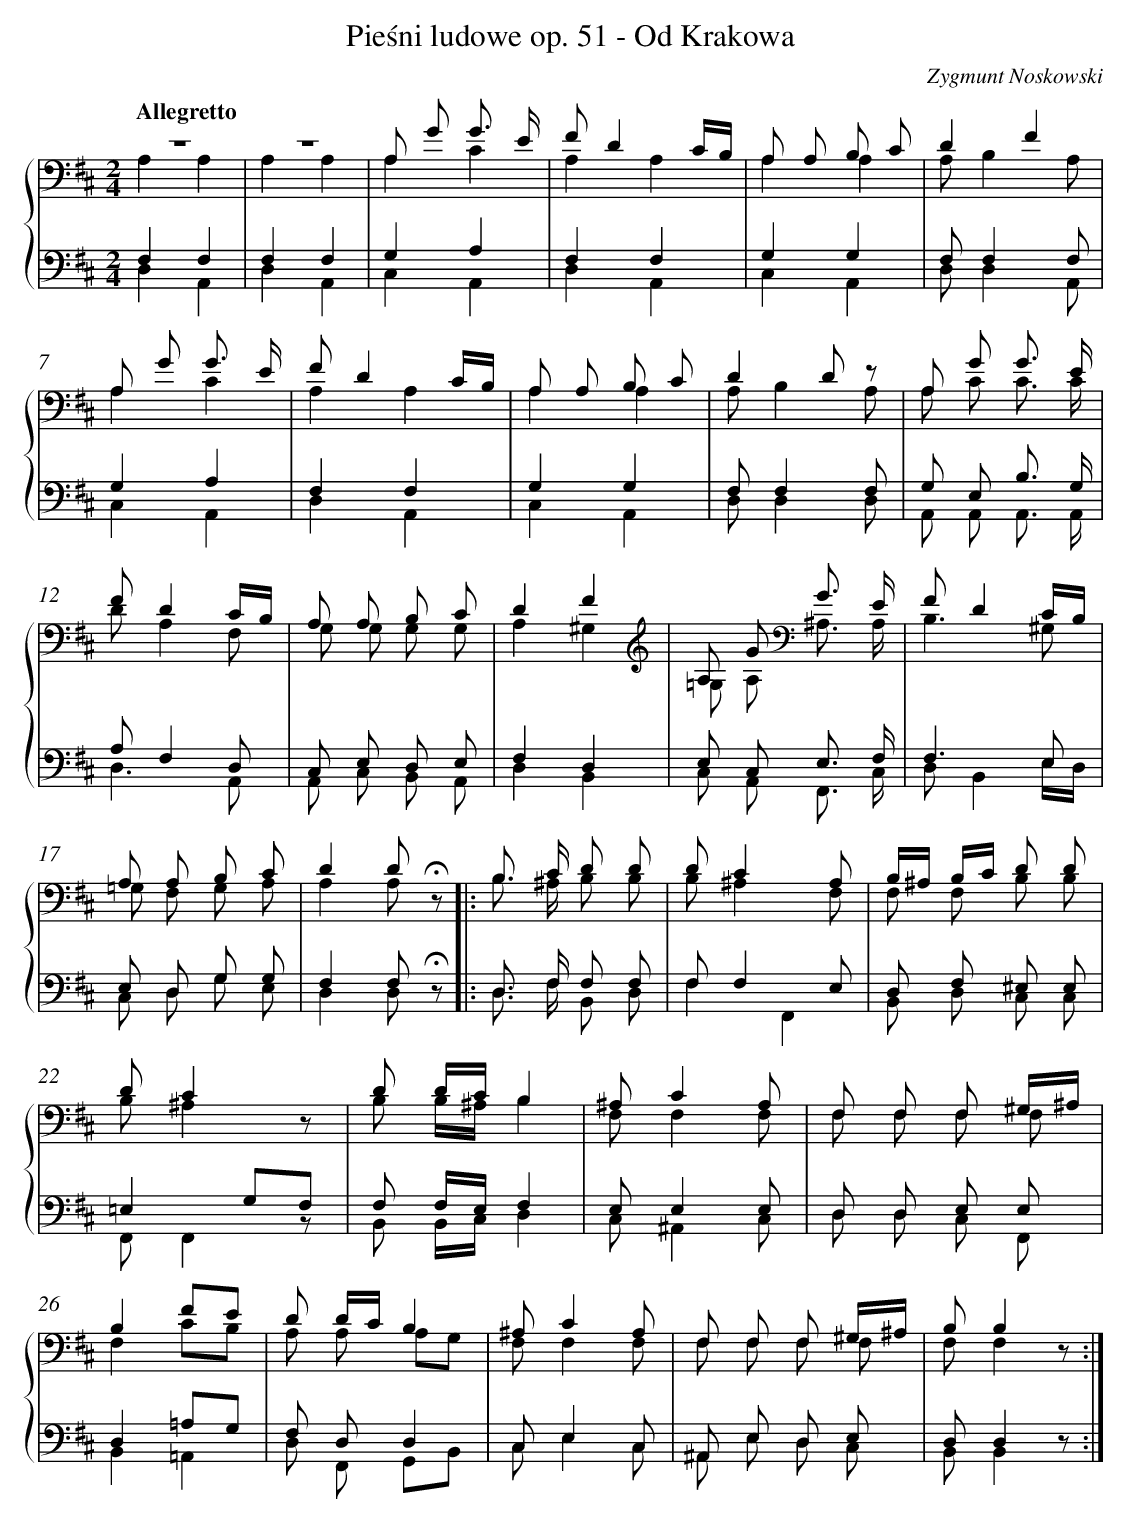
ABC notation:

X:1
T: Pieśni ludowe op. 51 - Od Krakowa
C: Zygmunt Noskowski
L: 1/8
M: 2/4
Q: "Allegretto"
%%staves {1 2}
V: 1
V: 2 clef=bass
K: D
[V:1] z4 & A,2A,2 |
[V:2] F,2F,2 & D,2A,,2 |
[V:1] z4 & A,2A,2 |
[V:2] F,2F,2 & D,2A,,2 |
[V:1] A, G G3/ E/ & A,2C2 |
[V:2] G,2A,2 & C,2A,,2 |
[V:1] FD2C/B,/ & A,2A,2 |
[V:2] F,2F,2 & D,2A,,2 |
[V:1] A, A, B, C & A,2A,2 |
[V:2] G,2G,2 & C,2A,,2 |
[V:1] D2F2 & A,B,2A, |
[V:2] F,F,2F, & D,D,2A,, |
[V:1] A, G G3/ E/ & A,2C2 |
[V:2] G,2A,2 & C,2A,,2 |
[V:1] FD2C/B,/ & A,2A,2 |
[V:2] F,2F,2 & D,2A,,2 |
[V:1] A, A, B, C & A,2A,2 |
[V:2] G,2G,2 & C,2A,,2 |
[V:1] D2D z & A,B,2A, |
[V:2] F,F,2F, & D,D,2D, |
[V:1] A, G G3/ E/ & A, C C3/ C/ |
[V:2] G, E, B,3/ G,/ & A,, A,, A,,3/ A,,/ |
[V:1] FD2C/B,/ & DA,2F, |
[V:2] A,F,2D, & D,3A,, |
[V:1] A, A, B, C & G, G, G, G, |
[V:2] C, E, D, E, & A,, C, B,, A,, |
[V:1] D2F2 & A,2^G,2 |
[V:2] F,2D,2 & D,2B,,2 |
[V:1] A, G G3/ E/ & =G, A, ^A,3/ A,/ |
[V:2] E, C, E,3/ F,/ & C, A,, F,,3/ C,/ |
[V:1] FD2C/B,/ & B,3^G, |
[V:2] F,3E, & D,B,,2E,/D,/ |
[V:1] A, A, B, C & =G, F, G, A, |
[V:2] E, D, G, G, & C, D, G, E, |
[V:1] D2D !fermata!z & A,2A, x ]|:
[V:2] F,2F, !fermata!z & D,2D, x ]|:
[V:1] B,> C D D & B,> ^A, B, B, |
[V:2] D,> F, F, F, & D,> F, B,, D, |
[V:1] DC2A, & B,^A,2F, |
[V:2] F,F,2E, & F,2F,,2 |
[V:1] B,/^A,/ B,/C/ D D & F, F, B, B, |
[V:2] D, F, ^E, E, & B,, D, C, C, |
[V:1] DC2z & B,^A,2x |
[V:2] =E,2G,F, & F,,F,,2z |
[V:1] D D/C/B,2 & B, B,/^A,/B,2 |
[V:2] F, F,/E,/F,2 & B,, B,,/C,/D,2 |
[V:1] ^A,C2A, & F,F,2F, |
[V:2] E,E,2E, & C,^A,,2C, |
[V:1] F, F, F, ^G,/^A,/ & F, F, F, F, |
[V:2] D, D, E, E, & D, D, C, F,, |
[V:1] B,2FE & F,2CB, |
[V:2] D,2=A,G, & B,,2=A,,2 |
[V:1] D D/C/B,2 & A, A, A,G, |
[V:2] F, D,D,2 & D, F,, G,,B,, |
[V:1] ^A,C2A, & F,F,2F, |
[V:2] C,E,2C, & C,E,2C, |
[V:1] F, F, F, ^G,/^A,/ & F, F, F, F, |
[V:2] ^A,, E, D, E, & ^A,, E, D, C, |
[V:1] B,B,2z & F,F,2x :|]
[V:2] D,D,2z & B,,B,,2x :|]
